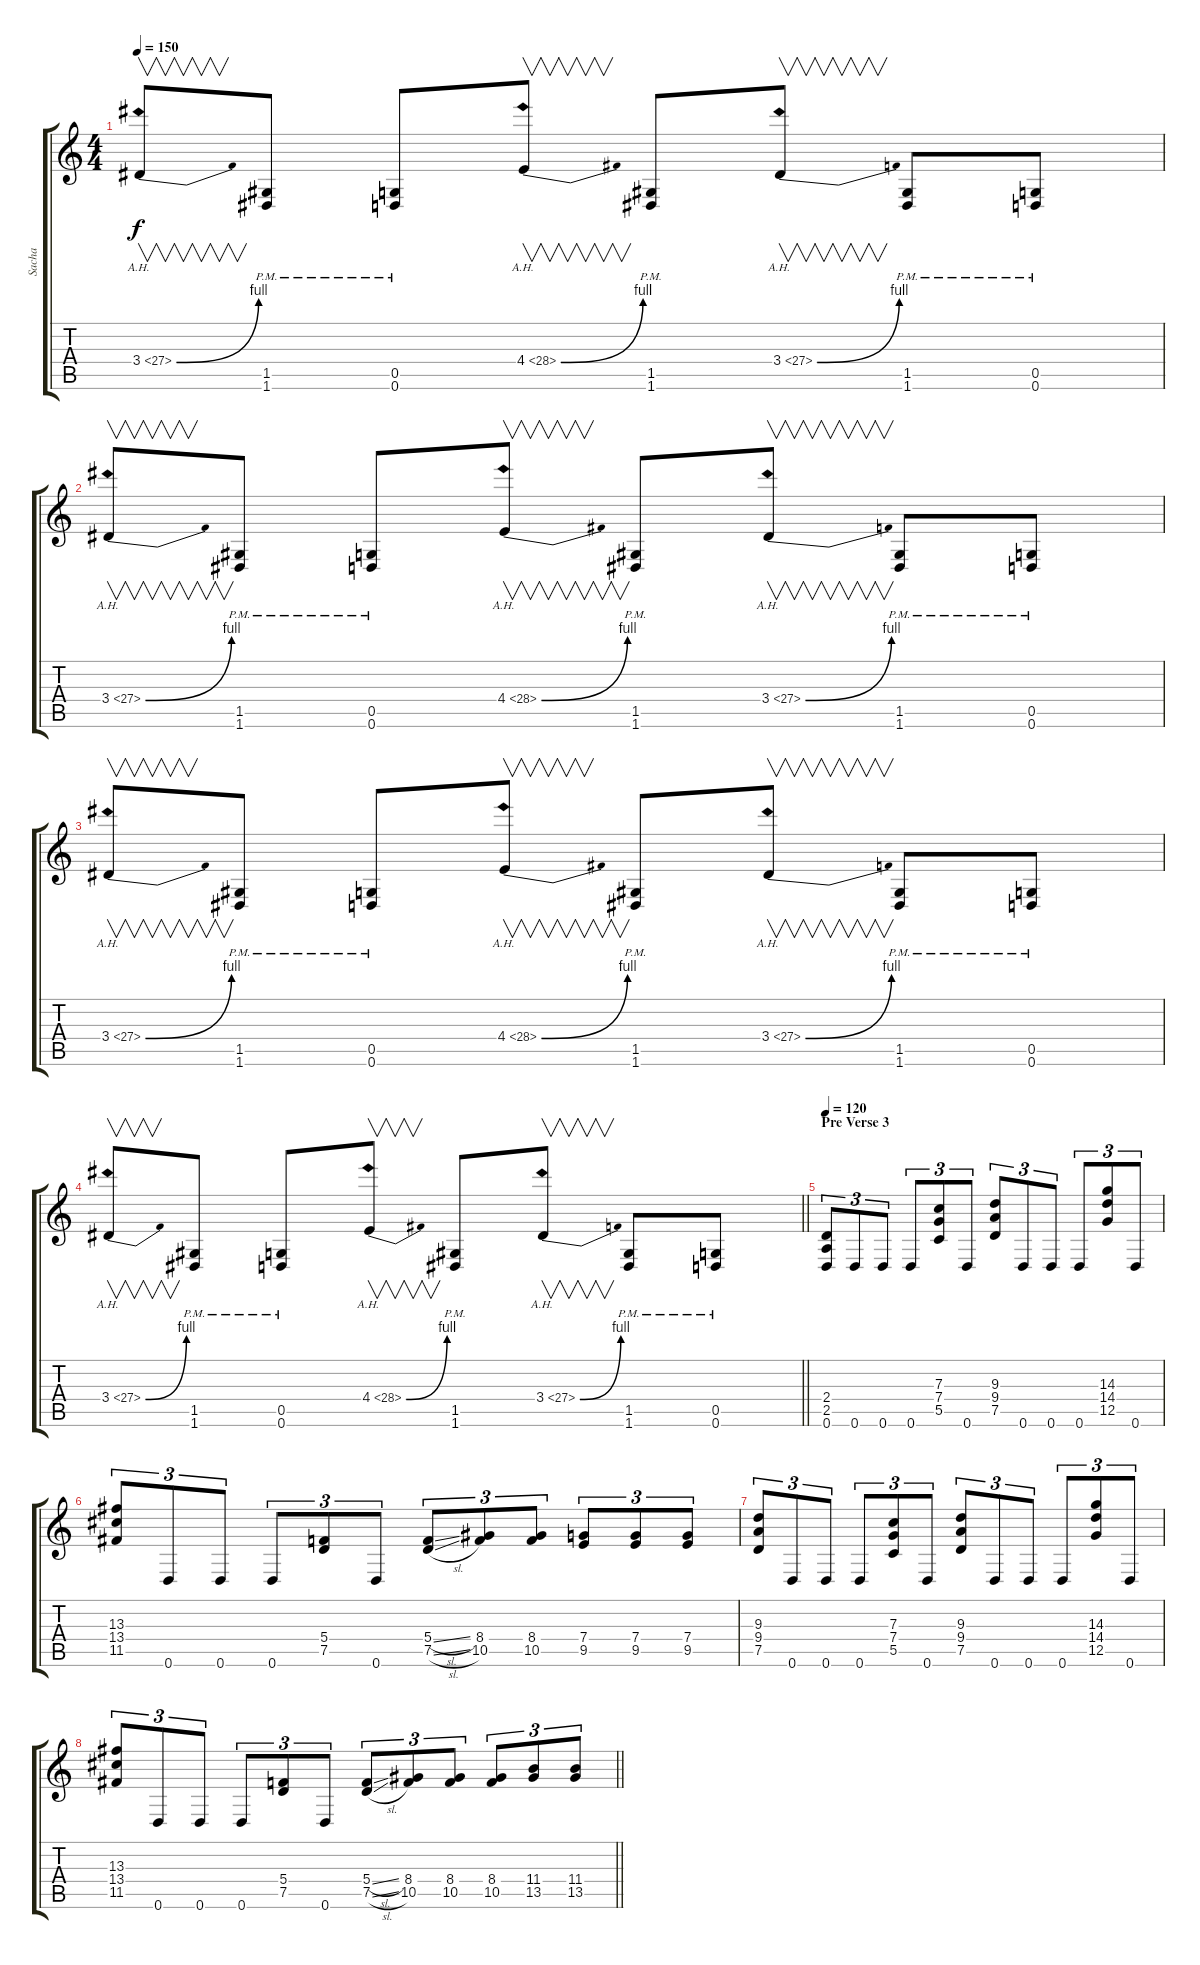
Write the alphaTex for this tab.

\track ("Sacha" "Sacha") {instrument distortionguitar}
\staff {score tabs}
\tuning (D4 A3 F3 C3 G2 D2) {hide}
\ts (4 4)
\tempo 150
\clef g2
\ks c
3.4{be (bend 0 0 60 4) ah 24}.8{v dy f} (1.5{pm} 1.6{pm}).8 (0.5{pm} 0.6{pm}).8 4.4{be (bend 0 0 60 4) ah 24}.8{v} (1.5{pm} 1.6{pm}).8 3.4{be (bend 0 0 60 4) ah 24}.8{v} (1.5{pm} 1.6{pm}).8 (0.5{pm} 0.6{pm}).8 |
3.4{be (bend 0 0 60 4) ah 24}.8{v} (1.5{pm} 1.6{pm}).8 (0.5{pm} 0.6{pm}).8 4.4{be (bend 0 0 60 4) ah 24}.8{v} (1.5{pm} 1.6{pm}).8 3.4{be (bend 0 0 60 4) ah 24}.8{v} (1.5{pm} 1.6{pm}).8 (0.5{pm} 0.6{pm}).8 |
3.4{be (bend 0 0 60 4) ah 24}.8{v} (1.5{pm} 1.6{pm}).8 (0.5{pm} 0.6{pm}).8 4.4{be (bend 0 0 60 4) ah 24}.8{v} (1.5{pm} 1.6{pm}).8 3.4{be (bend 0 0 60 4) ah 24}.8{v} (1.5{pm} 1.6{pm}).8 (0.5{pm} 0.6{pm}).8 |
\barLineRight lightlight
3.4{be (bend 0 0 60 4) ah 24}.8{v} (1.5{pm} 1.6{pm}).8 (0.5{pm} 0.6{pm}).8 4.4{be (bend 0 0 60 4) ah 24}.8{v} (1.5{pm} 1.6{pm}).8 3.4{be (bend 0 0 60 4) ah 24}.8{v} (1.5{pm} 1.6{pm}).8 (0.5{pm} 0.6{pm}).8 |
\section ("" "Pre Verse 3")
\tempo 120
(2.4 2.5 0.6).8{tu (3 2)} 0.6.8{tu (3 2)} 0.6.8{tu (3 2)} 0.6.8{tu (3 2)} (7.3 7.4 5.5).8{tu (3 2)} 0.6.8{tu (3 2)} (9.3 9.4 7.5).8{tu (3 2)} 0.6.8{tu (3 2)} 0.6.8{tu (3 2)} 0.6.8{tu (3 2)} (14.3 14.4 12.5).8{tu (3 2)} 0.6.8{tu (3 2)} |
(13.3 13.4 11.5).8{tu (3 2)} 0.6.8{tu (3 2)} 0.6.8{tu (3 2)} 0.6.8{tu (3 2)} (5.4 7.5).8{tu (3 2)} 0.6.8{tu (3 2)} (5.4{sl} 7.5{sl}).8{tu (3 2)} (8.4 10.5).8{tu (3 2)} (8.4 10.5).8{tu (3 2)} (7.4 9.5).8{tu (3 2)} (7.4 9.5).8{tu (3 2)} (7.4 9.5).8{tu (3 2)} |
(9.3 9.4 7.5).8{tu (3 2)} 0.6.8{tu (3 2)} 0.6.8{tu (3 2)} 0.6.8{tu (3 2)} (7.3 7.4 5.5).8{tu (3 2)} 0.6.8{tu (3 2)} (9.3 9.4 7.5).8{tu (3 2)} 0.6.8{tu (3 2)} 0.6.8{tu (3 2)} 0.6.8{tu (3 2)} (14.3 14.4 12.5).8{tu (3 2)} 0.6.8{tu (3 2)} |
\barLineRight lightlight
(13.3 13.4 11.5).8{tu (3 2)} 0.6.8{tu (3 2)} 0.6.8{tu (3 2)} 0.6.8{tu (3 2)} (5.4 7.5).8{tu (3 2)} 0.6.8{tu (3 2)} (5.4{sl} 7.5{sl}).8{tu (3 2)} (8.4 10.5).8{tu (3 2)} (8.4 10.5).8{tu (3 2)} (8.4 10.5).8{tu (3 2)} (11.4 13.5).8{tu (3 2)} (11.4 13.5).8{tu (3 2)}
